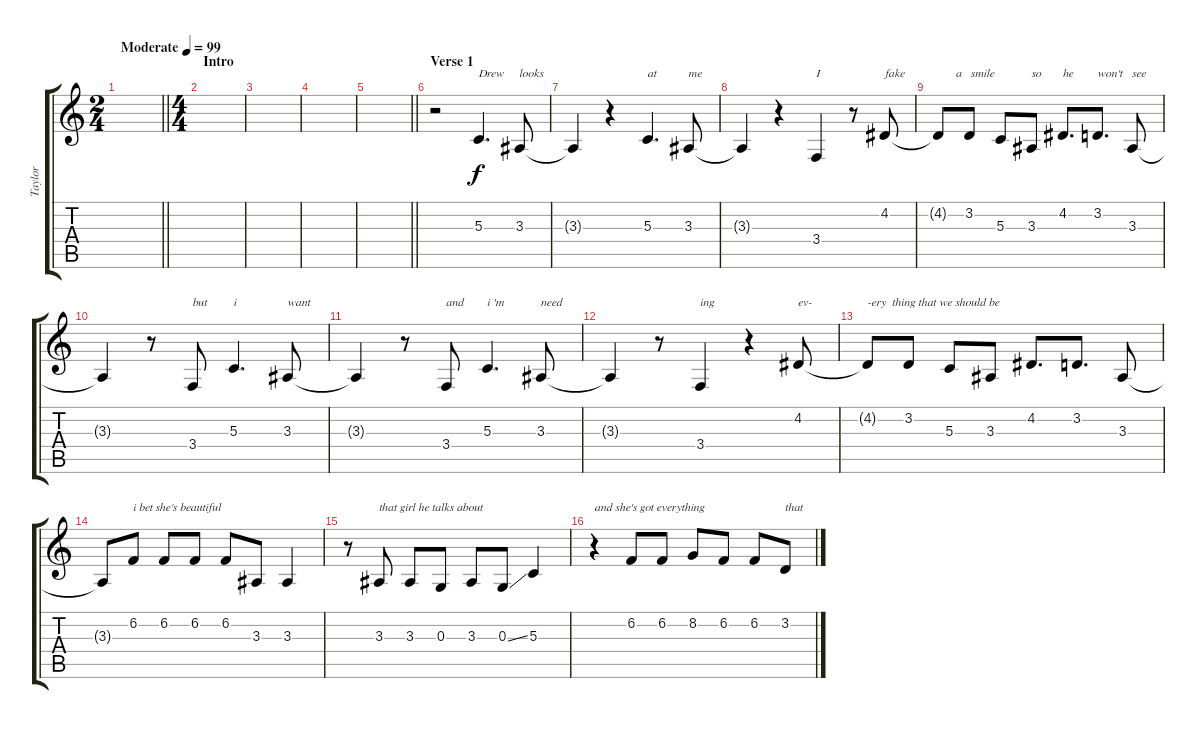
\track ("Taylor" "Taylor") {instrument ocarina}
\staff {score tabs}
\tuning (E4 B3 G3 D3 A2 E2) {hide}
\ts (2 4)
\tempo (99 "Moderate")
\clef g2
\barLineRight lightlight
\ks c
|
\ts (4 4)
\section ("" "Intro")
|
|
|
\barLineRight lightlight
|
\section ("" "Verse 1")
r.2 5.3.4{d txt "Drew"} 3.3.8{txt "looks"} |
3.3{t}.4 r.4 5.3.4{d txt "at"} 3.3.8{txt "me"} |
3.3{t}.4 r.4 3.4.4{txt "I"} r.8 4.2.8{txt "fake"} |
4.2{t}.8{txt "      a   smile "} 3.2.8 5.3.8 3.3.8{txt "so"} 4.2.8{d txt "he"} 3.2.8{d txt "won't"} 3.3.8{txt "see"} |
3.3{t}.4 r.8 3.4.8{txt "but "} 5.3.4{d txt "i "} 3.3.8{txt "want"} |
3.3{t}.4 r.8 3.4.8{txt "and"} 5.3.4{d txt "i 'm"} 3.3.8{txt "need"} |
3.3{t}.4 r.8 3.4.4{txt "ing"} r.4 4.2.8{txt "ev-"} |
4.2{t}.8{txt "-ery  thing that we should be"} 3.2.8 5.3.8 3.3.8 4.2.8{d} 3.2.8{d} 3.3.8 |
3.3{t}.8 6.2.8{txt "i bet she's beautiful"} 6.2.8 6.2.8 6.2.8 3.3.8 3.3.4 |
r.8 3.3.8{txt "that girl he talks about"} 3.3.8 0.3.8 3.3.8 0.3{ss}.8 5.3.4 |
r.4{txt "and she's got everything"} 6.2.8 6.2.8 8.2.8 6.2.8 6.2.8 3.2.8{txt "that"}
